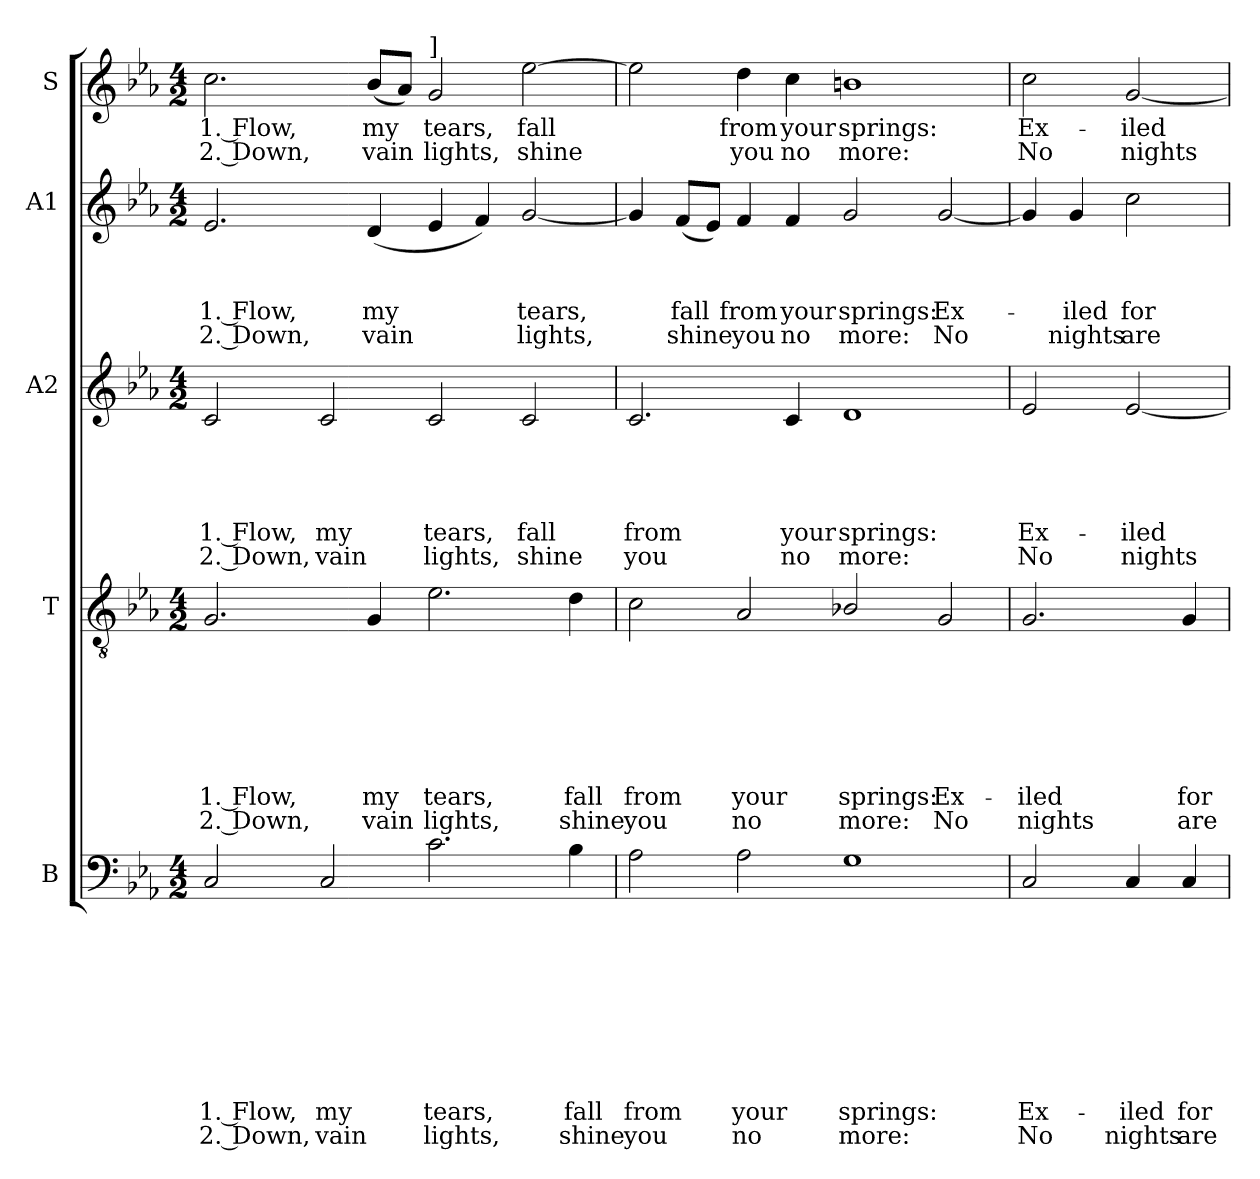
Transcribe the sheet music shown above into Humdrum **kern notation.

**kern	**text	**text	**text	**text	**text	**text	**text	**text	**text	**text	**kern	**text	**text	**text	**text	**text	**text	**text	**text	**kern	**text	**text	**text	**text	**text	**text	**kern	**text	**text	**text	**text	**kern	**text	**text
*part5	*part5	*part5	*part5	*part5	*part5	*part5	*part5	*part5	*part5	*part5	*part4	*part4	*part4	*part4	*part4	*part4	*part4	*part4	*part4	*part3	*part3	*part3	*part3	*part3	*part3	*part3	*part2	*part2	*part2	*part2	*part2	*part1	*part1	*part1
*staff5	*staff5	*staff5	*staff5	*staff5	*staff5	*staff5	*staff5	*staff5	*staff5	*staff5	*staff4	*staff4	*staff4	*staff4	*staff4	*staff4	*staff4	*staff4	*staff4	*staff3	*staff3	*staff3	*staff3	*staff3	*staff3	*staff3	*staff2	*staff2	*staff2	*staff2	*staff2	*staff1	*staff1	*staff1
*I"B	*	*	*	*	*	*	*	*	*	*	*I"T	*	*	*	*	*	*	*	*	*I"A2	*	*	*	*	*	*	*I"A1	*	*	*	*	*I"S	*	*
*clefF4	*	*	*	*	*	*	*	*	*	*	*clefGv2	*	*	*	*	*	*	*	*	*clefG2	*	*	*	*	*	*	*clefG2	*	*	*	*	*clefG2	*	*
*k[b-e-a-]	*	*	*	*	*	*	*	*	*	*	*k[b-e-a-]	*	*	*	*	*	*	*	*	*k[b-e-a-]	*	*	*	*	*	*	*k[b-e-a-]	*	*	*	*	*k[b-e-a-]	*	*
*E-:	*	*	*	*	*	*	*	*	*	*	*E-:	*	*	*	*	*	*	*	*	*E-:	*	*	*	*	*	*	*E-:	*	*	*	*	*E-:	*	*
*M4/2	*	*	*	*	*	*	*	*	*	*	*M4/2	*	*	*	*	*	*	*	*	*M4/2	*	*	*	*	*	*	*M4/2	*	*	*	*	*M4/2	*	*
=1	=1	=1	=1	=1	=1	=1	=1	=1	=1	=1	=1	=1	=1	=1	=1	=1	=1	=1	=1	=1	=1	=1	=1	=1	=1	=1	=1	=1	=1	=1	=1	=1	=1	=1
!	!	!	!	!	!	!	!	!	!	!	!	!	!	!	!	!	!	!	!	!	!	!	!	!	!	!	!	!	!	!	!	!LO:TX:a:t=[ h	!	!
!	!	!	!	!	!	!	!	!	!LO:LY:b:rj	!LO:LY:b:rj	!	!	!	!	!	!	!	!LO:LY:b:rj	!LO:LY:b:rj	!	!	!	!	!	!LO:LY:b:rj	!LO:LY:b:rj	!	!	!	!LO:LY:b:rj	!LO:LY:b:rj	!	!LO:LY:b:rj	!LO:LY:b:rj
*	*	*	*	*	*	*	*	*	*	*	*	*	*	*	*	*	*	*	*	*	*	*	*	*	*	*	*	*	*	*	*	*^	*	*
2C/	.	.	.	.	.	.	.	.	1. Flow,	2. Down,	2.G/	.	.	.	.	.	.	1. Flow,	2. Down,	2c/	.	.	.	.	1. Flow,	2. Down,	2.e-/	.	.	1. Flow,	2. Down,	2.cc\	2ryy	1. Flow,	2. Down,
*	*	*	*	*	*	*	*	*	*	*	*	*	*	*	*	*	*	*	*	*	*	*	*	*	*	*	*	*	*	*	*	*MM112	*	*	*
!	!	!	!	!	!	!	!	!	!LO:LY:b	!LO:LY:b	!	!	!	!	!	!	!	!	!	!	!	!	!	!	!LO:LY:b	!LO:LY:b	!	!	!	!	!	!	!	!	!
2C/	.	.	.	.	.	.	.	.	my	vain	.	.	.	.	.	.	.	.	.	2c/	.	.	.	.	my	vain	.	.	.	.	.	.	1.ryy	.	.
!	!	!	!	!	!	!	!	!	!	!	!	!	!	!	!	!	!	!LO:LY:b	!LO:LY:b	!	!	!	!	!	!	!	!	!	!	!LO:LY:b	!LO:LY:b	!	!	!LO:LY:b	!LO:LY:b
.	.	.	.	.	.	.	.	.	.	.	4G/	.	.	.	.	.	.	my	vain	.	.	.	.	.	.	.	(<4d/	.	.	my	vain	(<8b-/L	.	my	vain
.	.	.	.	.	.	.	.	.	.	.	.	.	.	.	.	.	.	.	.	.	.	.	.	.	.	.	.	.	.	.	.	8a-/J)	.	.	.
!	!	!	!	!	!	!	!	!	!	!	!	!	!	!	!	!	!	!	!	!	!	!	!	!	!	!	!	!	!	!	!	!LO:TX:a:t=]	!	!	!
!	!	!	!	!	!	!	!	!	!LO:LY:b	!LO:LY:b	!	!	!	!	!	!	!	!LO:LY:b	!LO:LY:b	!	!	!	!	!	!LO:LY:b	!LO:LY:b	!	!	!	!	!	!	!	!LO:LY:b	!LO:LY:b
2.c\	.	.	.	.	.	.	.	.	tears,	lights,	2.e-\	.	.	.	.	.	.	tears,	lights,	2c/	.	.	.	.	tears,	lights,	4e-/	.	.	.	.	2g/	.	tears,	lights,
.	.	.	.	.	.	.	.	.	.	.	.	.	.	.	.	.	.	.	.	.	.	.	.	.	.	.	4f/)	.	.	.	.	.	.	.	.
!	!	!	!	!	!	!	!	!	!	!	!	!	!	!	!	!	!	!	!	!	!	!	!	!	!LO:LY:b	!LO:LY:b	!	!	!	!LO:LY:b	!LO:LY:b	!	!	!LO:LY:b	!LO:LY:b
.	.	.	.	.	.	.	.	.	.	.	.	.	.	.	.	.	.	.	.	2c/	.	.	.	.	fall	shine	[<2g/	.	.	tears,	lights,	[>2ee-\	.	fall	shine
!	!	!	!	!	!	!	!	!	!LO:LY:b	!LO:LY:b	!	!	!	!	!	!	!	!LO:LY:b	!LO:LY:b	!	!	!	!	!	!	!	!	!	!	!	!	!	!	!	!
4B-\	.	.	.	.	.	.	.	.	fall	shine	4d\	.	.	.	.	.	.	fall	shine	.	.	.	.	.	.	.	.	.	.	.	.	.	.	.	.
=2	=2	=2	=2	=2	=2	=2	=2	=2	=2	=2	=2	=2	=2	=2	=2	=2	=2	=2	=2	=2	=2	=2	=2	=2	=2	=2	=2	=2	=2	=2	=2	=2	=2	=2	=2
!	!	!	!	!	!	!	!	!	!LO:LY:b	!LO:LY:b	!	!	!	!	!	!	!	!LO:LY:b	!LO:LY:b	!	!	!	!	!	!LO:LY:b	!LO:LY:b	!	!	!	!	!	!	!	!	!
*	*	*	*	*	*	*	*	*	*	*	*	*	*	*	*	*	*	*	*	*	*	*	*	*	*	*	*	*	*	*	*	*v	*v	*	*
2A-\	.	.	.	.	.	.	.	.	from	you	2c\	.	.	.	.	.	.	from	you	2.c/	.	.	.	.	from	you	4g/]	.	.	.	.	2ee-\]	.	.
!	!	!	!	!	!	!	!	!	!	!	!	!	!	!	!	!	!	!	!	!	!	!	!	!	!	!	!	!	!	!LO:LY:b	!LO:LY:b	!	!	!
.	.	.	.	.	.	.	.	.	.	.	.	.	.	.	.	.	.	.	.	.	.	.	.	.	.	.	(<8f/L	.	.	fall	shine	.	.	.
.	.	.	.	.	.	.	.	.	.	.	.	.	.	.	.	.	.	.	.	.	.	.	.	.	.	.	8e-/J)	.	.	.	.	.	.	.
!	!	!	!	!	!	!	!	!	!LO:LY:b	!LO:LY:b	!	!	!	!	!	!	!	!LO:LY:b	!LO:LY:b	!	!	!	!	!	!	!	!	!	!	!LO:LY:b	!LO:LY:b	!	!LO:LY:b	!LO:LY:b
2A-\	.	.	.	.	.	.	.	.	your	no	2A-/	.	.	.	.	.	.	your	no	.	.	.	.	.	.	.	4f/	.	.	from	you	4dd\	from	you
!	!	!	!	!	!	!	!	!	!	!	!	!	!	!	!	!	!	!	!	!	!	!	!	!	!LO:LY:b	!LO:LY:b	!	!	!	!LO:LY:b	!LO:LY:b	!	!LO:LY:b	!LO:LY:b
.	.	.	.	.	.	.	.	.	.	.	.	.	.	.	.	.	.	.	.	4c/	.	.	.	.	your	no	4f/	.	.	your	no	4cc\	your	no
!	!	!	!	!	!	!	!	!	!LO:LY:b	!LO:LY:b	!	!	!	!	!	!	!	!LO:LY:b	!LO:LY:b	!	!	!	!	!	!LO:LY:b	!LO:LY:b	!	!	!	!LO:LY:b	!LO:LY:b	!	!LO:LY:b	!LO:LY:b
1G	.	.	.	.	.	.	.	.	springs:	more:	2B-X/	.	.	.	.	.	.	springs:	more:	1d	.	.	.	.	springs:	more:	2g/	.	.	springs:	more:	1bn	springs:	more:
!	!	!	!	!	!	!	!	!	!	!	!	!	!	!	!	!	!	!LO:LY:b	!LO:LY:b	!	!	!	!	!	!	!	!	!	!	!LO:LY:b	!LO:LY:b	!	!	!
.	.	.	.	.	.	.	.	.	.	.	2G/	.	.	.	.	.	.	Ex-	No	.	.	.	.	.	.	.	[<2g/	.	.	Ex-	No	.	.	.
=3	=3	=3	=3	=3	=3	=3	=3	=3	=3	=3	=3	=3	=3	=3	=3	=3	=3	=3	=3	=3	=3	=3	=3	=3	=3	=3	=3	=3	=3	=3	=3	=3	=3	=3
!	!	!	!	!	!	!	!	!	!LO:LY:b	!LO:LY:b	!	!	!	!	!	!	!	!LO:LY:b	!LO:LY:b	!	!	!	!	!	!LO:LY:b	!LO:LY:b	!	!	!	!	!	!	!LO:LY:b	!LO:LY:b
2C/	.	.	.	.	.	.	.	.	Ex-	No	2.G/	.	.	.	.	.	.	-iled	nights	2e-/	.	.	.	.	Ex-	No	4g/]	.	.	.	.	2cc\	Ex-	No
!	!	!	!	!	!	!	!	!	!	!	!	!	!	!	!	!	!	!	!	!	!	!	!	!	!	!	!	!	!	!LO:LY:b	!LO:LY:b	!	!	!
.	.	.	.	.	.	.	.	.	.	.	.	.	.	.	.	.	.	.	.	.	.	.	.	.	.	.	4g/	.	.	-iled	nights	.	.	.
!	!	!	!	!	!	!	!	!	!LO:LY:b	!LO:LY:b	!	!	!	!	!	!	!	!	!	!	!	!	!	!	!LO:LY:b	!LO:LY:b	!	!	!	!LO:LY:b	!LO:LY:b	!	!LO:LY:b	!LO:LY:b
4C/	.	.	.	.	.	.	.	.	-iled	nights	.	.	.	.	.	.	.	.	.	[<2e-/	.	.	.	.	-iled	nights	2cc\	.	.	for	are	[<2g/	-iled	nights
!	!	!	!	!	!	!	!	!	!LO:LY:b	!LO:LY:b	!	!	!	!	!	!	!	!LO:LY:b	!LO:LY:b	!	!	!	!	!	!	!	!	!	!	!	!	!	!	!
4C/	.	.	.	.	.	.	.	.	for	are	4G/	.	.	.	.	.	.	for	are	.	.	.	.	.	.	.	.	.	.	.	.	.	.	.
=	=	=	=	=	=	=	=	=	=	=	=	=	=	=	=	=	=	=	=	=	=	=	=	=	=	=	=	=	=	=	=	=	=	=
*-	*-	*-	*-	*-	*-	*-	*-	*-	*-	*-	*-	*-	*-	*-	*-	*-	*-	*-	*-	*-	*-	*-	*-	*-	*-	*-	*-	*-	*-	*-	*-	*-	*-	*-
